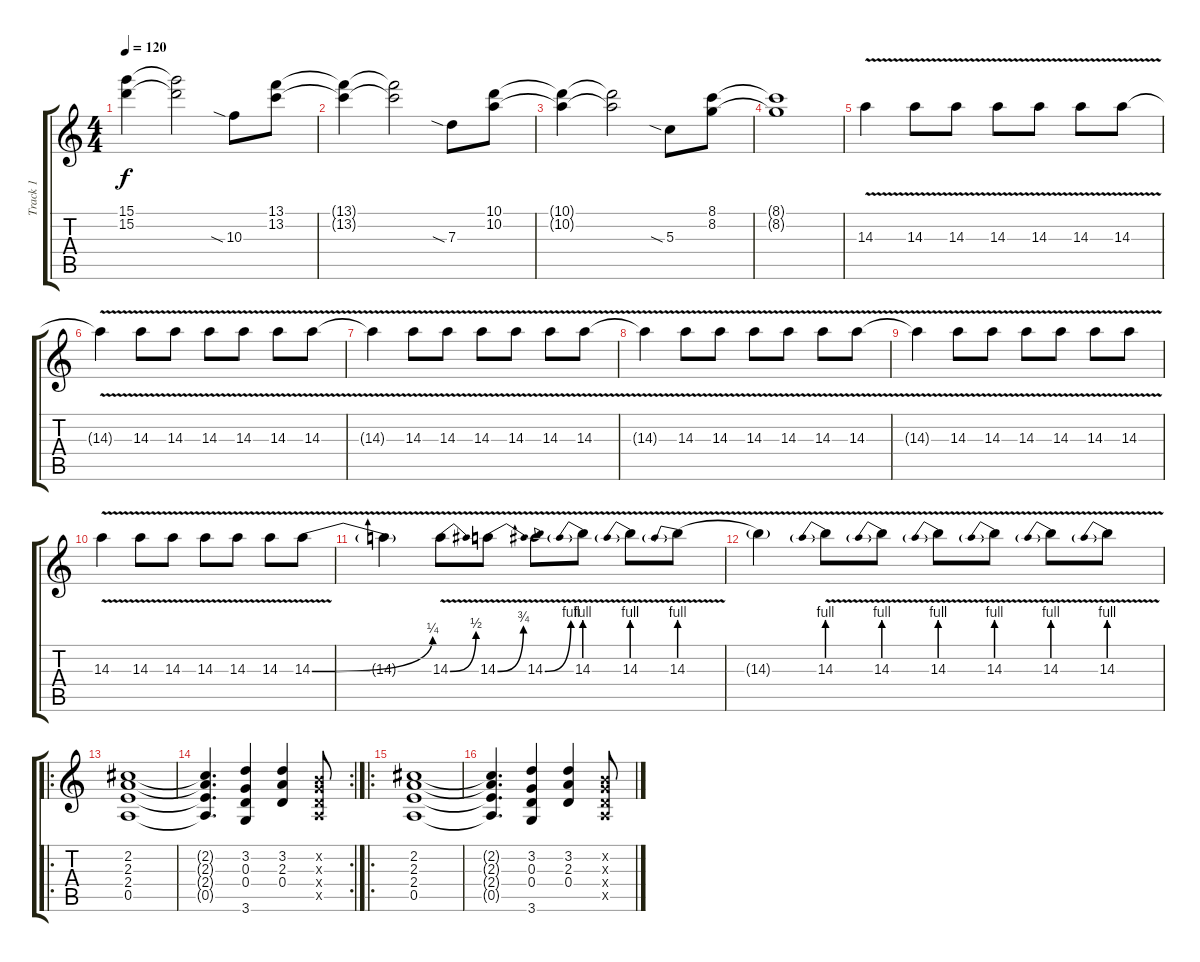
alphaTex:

\track ("Track 1" "Track 1") {instrument overdrivenguitar}
\staff {score tabs}
\tuning (E4 B3 G3 D3 A2 E2) {hide}
\ts (4 4)
\tempo 120
\clef g2
\ks c
(15.1{t} 15.2{t}).4{dy f} (15.1{t} 15.2{t}).2 10.3{sia}.8 (13.1 13.2).8 |
(13.1{t} 13.2{t}).4 (13.1{t} 13.2{t}).2 7.3{sia}.8 (10.1 10.2).8 |
(10.1{t} 10.2{t}).4 (10.1{t} 10.2{t}).2 5.3{sia}.8 (8.1 8.2).8 |
(8.1{t} 8.2{t}).1 |
14.3{v}.4 14.3{v}.8 14.3{v}.8 14.3{v}.8 14.3{v}.8 14.3{v}.8 14.3{v}.8 |
14.3{t}.4 14.3{v}.8 14.3{v}.8 14.3{v}.8 14.3{v}.8 14.3{v}.8 14.3{v}.8 |
14.3{t}.4 14.3{v}.8 14.3{v}.8 14.3{v}.8 14.3{v}.8 14.3{v}.8 14.3{v}.8 |
14.3{t}.4 14.3{v}.8 14.3{v}.8 14.3{v}.8 14.3{v}.8 14.3{v}.8 14.3{v}.8 |
14.3{t}.4 14.3{v}.8 14.3{v}.8 14.3{v}.8 14.3{v}.8 14.3{v}.8 14.3{v}.8 |
14.3{v}.4 14.3{v}.8 14.3{v}.8 14.3{v}.8 14.3{v}.8 14.3{v}.8 14.3{be (bend 0 0 60 1) v}.8 |
14.3{t}.4 14.3{be (bend 0 0 60 2) v}.8 14.3{be (bend 0 0 60 3) v}.8 14.3{be (bend 0 0 60 4) v}.8 14.3{be (prebend 0 4 60 4) v}.8 14.3{be (prebend 0 4 60 4) v}.8 14.3{be (prebend 0 4 60 4) v}.8 |
14.3{t}.4 14.3{be (prebend 0 4 60 4) v}.8 14.3{be (prebend 0 4 60 4) v}.8 14.3{be (prebend 0 4 60 4) v}.8 14.3{be (prebend 0 4 60 4) v}.8 14.3{be (prebend 0 4 60 4) v}.8 14.3{be (prebend 0 4 60 4) v}.8 |
\ro
(2.2 2.3 2.4 0.5).1 |
\rc 2
(2.2{t} 2.3{t} 2.4{t} 0.5{t}).4{d} (3.2 0.3 0.4 3.6).4 (3.2 2.3 0.4).4 (0.2{x} 0.3{x} 0.4{x} 0.5{x}).8 |
\ro
(2.2 2.3 2.4 0.5).1 |
(2.2{t} 2.3{t} 2.4{t} 0.5{t}).4{d} (3.2 0.3 0.4 3.6).4 (3.2 2.3 0.4).4 (0.2{x} 0.3{x} 0.4{x} 0.5{x}).8
